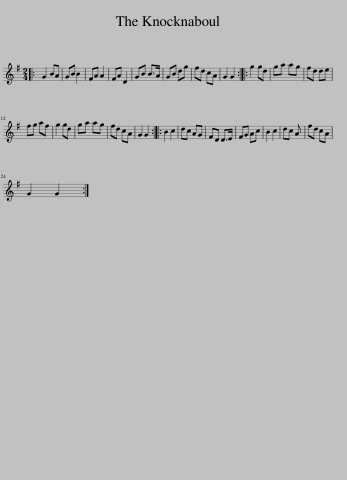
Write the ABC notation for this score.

X:1
L:1/8
M:2/4
I:linebreak $
K:G
V:1 treble
V:1
|: G2 BA | GB B2 | FA A2 | FA D2 | GB B>A | %5
 GB dg | fd cA | G2 G2 :: g2 gd | ga ag | %10
 fd de |$ fg af | g2 gd | ga ag | fd cA | %15
 G2 G2 :: B2 c2 | dc AG | FD D>E | FG Ac | %20
 B2 c2 | dc A | fd cA |$ G2 G2 :| %24
